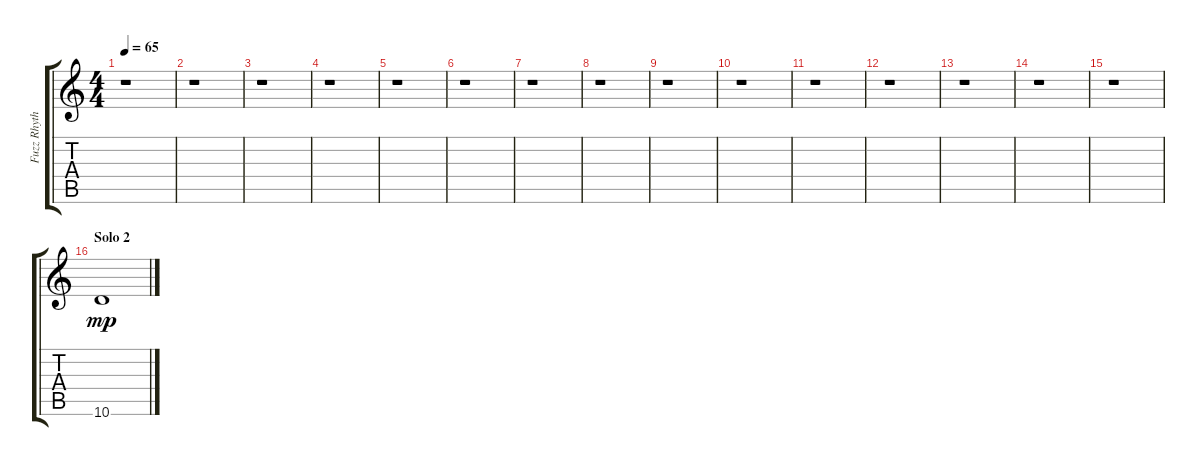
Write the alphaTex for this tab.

\track ("Fuzz Rhythm" "Fuzz Rhyth") {instrument distortionguitar}
\staff {score tabs}
\tuning (E4 B3 G3 D3 A2 E2) {hide}
\ts (4 4)
\tempo 65
\clef g2
\ks c
r.1{dy mp} |
r.1 |
r.1 |
r.1 |
r.1 |
r.1 |
r.1 |
r.1 |
r.1 |
r.1 |
r.1 |
r.1 |
r.1 |
r.1 |
r.1 |
\section ("" "Solo 2")
10.6.1
